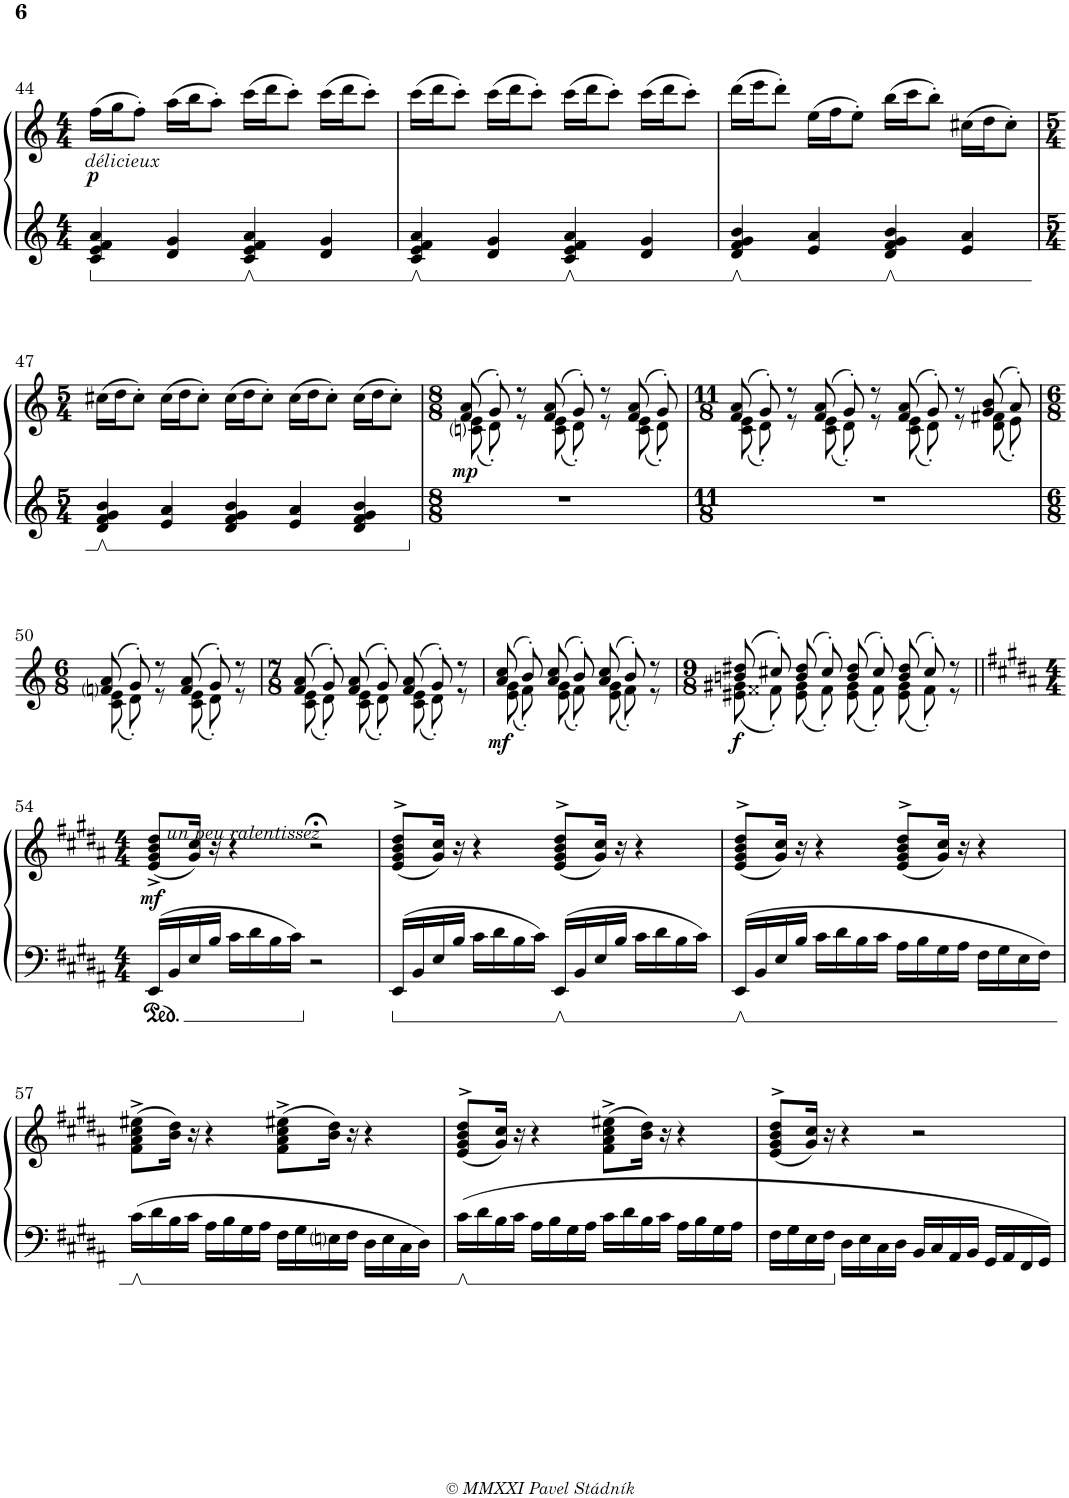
**kern	**kern	**dynam
*part1	*part1	*part1
*staff2	*staff1	*staff1/2
*I"Klavír	*	*
*I'Klv.	*	*
!!LO:PB:g=z
*clefG2	*clefG2	*
*k[]	*k[]	*
*M4/4	*M4/4	*
=44	=44	=44
!	!LO:TX:b:i:t=délicieux	!
!	!	!LO:DY:a=2
4c/ 4e/ 4f/ 4a/	(>16ff\LL	p
.	16gg\J	.
.	8ff'>\J)	.
4d/ 4g/	(>16aa\LL	.
.	16bb\J	.
.	8aa'>\J)	.
4c/ 4e/ 4f/ 4a/	(>16ccc\LL	.
.	16ddd\J	.
.	8ccc'>\J)	.
4d/ 4g/	(>16ccc\LL	.
.	16ddd\J	.
.	8ccc'>\J)	.
=45	=45	=45
4c/ 4e/ 4f/ 4a/	(>16ccc\LL	.
.	16ddd\J	.
.	8ccc'\J)	.
4d/ 4g/	(>16ccc\LL	.
.	16ddd\J	.
.	8ccc'\J)	.
4c/ 4e/ 4f/ 4a/	(>16ccc\LL	.
.	16ddd\J	.
.	8ccc'\J)	.
4d/ 4g/	(>16ccc\LL	.
.	16ddd\J	.
.	8ccc'\J)	.
=46	=46	=46
4d/ 4f/ 4g/ 4b/	(>16ddd\LL	.
.	16eee\J	.
.	8ddd'\J)	.
4e/ 4a/	(>16ee\LL	.
.	16ff\J	.
.	8ee'\J)	.
4d/ 4f/ 4g/ 4b/	(>16bb\LL	.
.	16ccc\J	.
.	8bb'\J)	.
4e/ 4a/	(>16cc#X\LL	.
.	16dd\J	.
.	8cc#'\J)	.
!!LO:LB:g=z
=47	=47	=47
*M5/4	*M5/4	*
4d/ 4f/ 4g/ 4b/	(>16cc#X\LL	.
.	16dd\J	.
.	8cc#'\J)	.
4e/ 4a/	(>16cc#\LL	.
.	16dd\J	.
.	8cc#'\J)	.
4d/ 4f/ 4g/ 4b/	(>16cc#\LL	.
.	16dd\J	.
.	8cc#'\J)	.
4e/ 4a/	(>16cc#\LL	.
.	16dd\J	.
.	8cc#'\J)	.
128%31d/ 128%31f/ 128%31g/ 128%31b/	(>16cc#\LL	.
.	16dd\J	.
.	8cc#'\J)	.
128ryy	.	.
=48	=48	=48
*M8/8	*M8/8	*
*	*^	*
!	!	!	!LO:DY:b
1r	(>8f/ 8a/	(<8cni\ 8e\	mp
.	8g'/)	8d'\)	.
.	8r	8r	.
.	(>8f/ 8a/	(<8c\ 8e\	.
.	8g'/)	8d'\)	.
.	8r	8r	.
.	(>8f/ 8a/	(<8c\ 8e\	.
.	8g'/)	8d'\)	.
=49	=49	=49	=49
*M11/8	*M11/8	*	*
8%11r	(>8f/ 8a/	(<8c\ 8e\	.
.	8g'/)	8d'\)	.
.	8r	8r	.
.	(>8f/ 8a/	(<8c\ 8e\	.
.	8g'/)	8d'\)	.
.	8r	8r	.
.	(>8f/ 8a/	(<8c\ 8e\	.
.	8g'/)	8d'\)	.
.	8r	8r	.
.	(>8g/ 8b/	(<8d\ 8f#X\	.
.	8a'/)	8e'\)	.
!!LO:LB:g=z	!!
=50	=50	=50	=50
*M6/8	*M6/8	*	*
2.r	(>8fni/ 8a/	(<8c\ 8e\	.
.	8g'/)	8d'\)	.
.	8r	8r	.
.	(>8f/ 8a/	(<8c\ 8e\	.
.	8g'/)	8d'\)	.
.	8r	8r	.
=51	=51	=51	=51
*M7/8	*M7/8	*	*
2..r	(>8f/ 8a/	(<8c\ 8e\	.
.	8g'/)	8d'\)	.
.	(>8f/ 8a/	(<8c\ 8e\	.
.	8g'/)	8d'\)	.
.	(>8f/ 8a/	(<8c\ 8e\	.
.	8g'/)	8d'\)	.
.	8r	8r	.
=52	=52	=52	=52
!	!	!	!LO:DY:b
2..r	(>8a/ 8cc/	(<8e\ 8g\	mf
.	8b'/)	8f'\)	.
.	(>8a/ 8cc/	(<8e\ 8g\	.
.	8b'/)	8f'\)	.
.	(>8a/ 8cc/	(<8e\ 8g\	.
.	8b'/)	8f'\)	.
.	8r	8r	.
=53	=53	=53	=53
*M9/8	*M9/8	*	*
!	!	!	!LO:DY:b
8%9r	(>8bn/ 8dd#X/	(<8e#X\ 8g#X\	f
.	8cc#X'/)	8f##X'\)	.
.	(>8b/ 8dd#/	(<8e#\ 8g#\	.
.	8cc#'/)	8f##'\)	.
.	(>8b/ 8dd#/	(<8e#\ 8g#\	.
.	8cc#'/)	8f##'\)	.
.	(>8b/ 8dd#/	(<8e#\ 8g#\	.
.	8cc#'/)	8f##'\)	.
.	8r	8r	.
*	*v	*v	*
!!LO:LB:g=z
=54||	=54||	=54||
*clefF4	*	*
*k[f#c#g#d#a#]	*k[f#c#g#d#a#]	*
*M4/4	*M4/4	*
*	*^	*
!	!LO:TX:b:i:t=un peu ralentissez	!	!
!	!	!	!LO:DY:b
*	*v	*v	*
16EE/LL	(<8e/^^^ 8g#/^^^ 8b/^^^ 8dd#/^^^L	mf
16BB/	.	.
16E/	16g#/ 16cc#/Jk)	.
16B/JJ	16r	.
16c#\LL	4r	.
16d#\	.	.
16B\	.	.
16c#\JJ	.	.
2r	2r;<	.
=55	=55	=55
16EE/LL	(<8e/^>^^ 8g#/^>^^ 8b/^>^^ 8dd#/^>^^L	.
16BB/	.	.
16E/	16g#/ 16cc#/Jk)	.
16B/JJ	16r	.
16c#\LL	4r	.
16d#\	.	.
16B\	.	.
16c#\JJ	.	.
16EE/LL	(<8e/^>^^ 8g#/^>^^ 8b/^>^^ 8dd#/^>^^L	.
16BB/	.	.
16E/	16g#/ 16cc#/Jk)	.
16B/JJ	16r	.
16c#\LL	4r	.
16d#\	.	.
16B\	.	.
16c#\JJ	.	.
=56	=56	=56
16EE/LL	(<8e/^>^^ 8g#/^>^^ 8b/^>^^ 8dd#/^>^^L	.
16BB/	.	.
16E/	16g#/ 16cc#/Jk)	.
16B/JJ	16r	.
16c#\LL	4r	.
16d#\	.	.
16B\	.	.
16c#\JJ	.	.
16A#\LL	(<8e/^>^^ 8g#/^>^^ 8b/^>^^ 8dd#/^>^^L	.
16B\	.	.
16G#\	16g#/ 16cc#/Jk)	.
16A#\JJ	16r	.
16F#\LL	4r	.
16G#\	.	.
16E\	.	.
16F#\JJ	.	.
!!LO:LB:g=z
=57	=57	=57
16c#\LL	(>8f#\^^^ 8a#\^^^ 8cc#\^^^ 8ee#X\^^^L	.
16d#\	.	.
16B\	16b\ 16dd#\Jk)	.
16c#\JJ	16r	.
16A#\LL	4r	.
16B\	.	.
16G#\	.	.
16A#\JJ	.	.
16F#\LL	(>8f#\^^^ 8a#\^^^ 8cc#\^^^ 8ee#X\^^^L	.
16G#\	.	.
16Eni\	16b\ 16dd#\Jk)	.
16F#\JJ	16r	.
16D#\LL	4r	.
16E\	.	.
16C#\	.	.
16D#\JJ	.	.
=58	=58	=58
16c#\LL	(<8e/^>^^ 8g#/^>^^ 8b/^>^^ 8dd#/^>^^L	.
16d#\	.	.
16B\	16g#/ 16cc#/Jk)	.
16c#\JJ	16r	.
16A#\LL	4r	.
16B\	.	.
16G#\	.	.
16A#\JJ	.	.
16c#\LL	(>8f#\^^^ 8a#\^^^ 8cc#\^^^ 8ee#X\^^^L	.
16d#\	.	.
16B\	16b\ 16dd#\Jk)	.
16c#\JJ	16r	.
16A#\LL	4r	.
16B\	.	.
16G#\	.	.
16A#\JJ	.	.
=59	=59	=59
16F#\LL	(<8e/^>^^ 8g#/^>^^ 8b/^>^^ 8dd#/^>^^L	.
16G#\	.	.
16E\	16g#/ 16cc#/Jk)	.
16F#\JJ	16r	.
16D#\LL	4r	.
16E\	.	.
16C#\	.	.
16D#\JJ	.	.
16BB/LL	2r	.
16C#/	.	.
16AA#/	.	.
16BB/JJ	.	.
16GG#/LL	.	.
16AA#/	.	.
16FF#/	.	.
16GG#/JJ	.	.
=	=	=
*-	*-	*-
